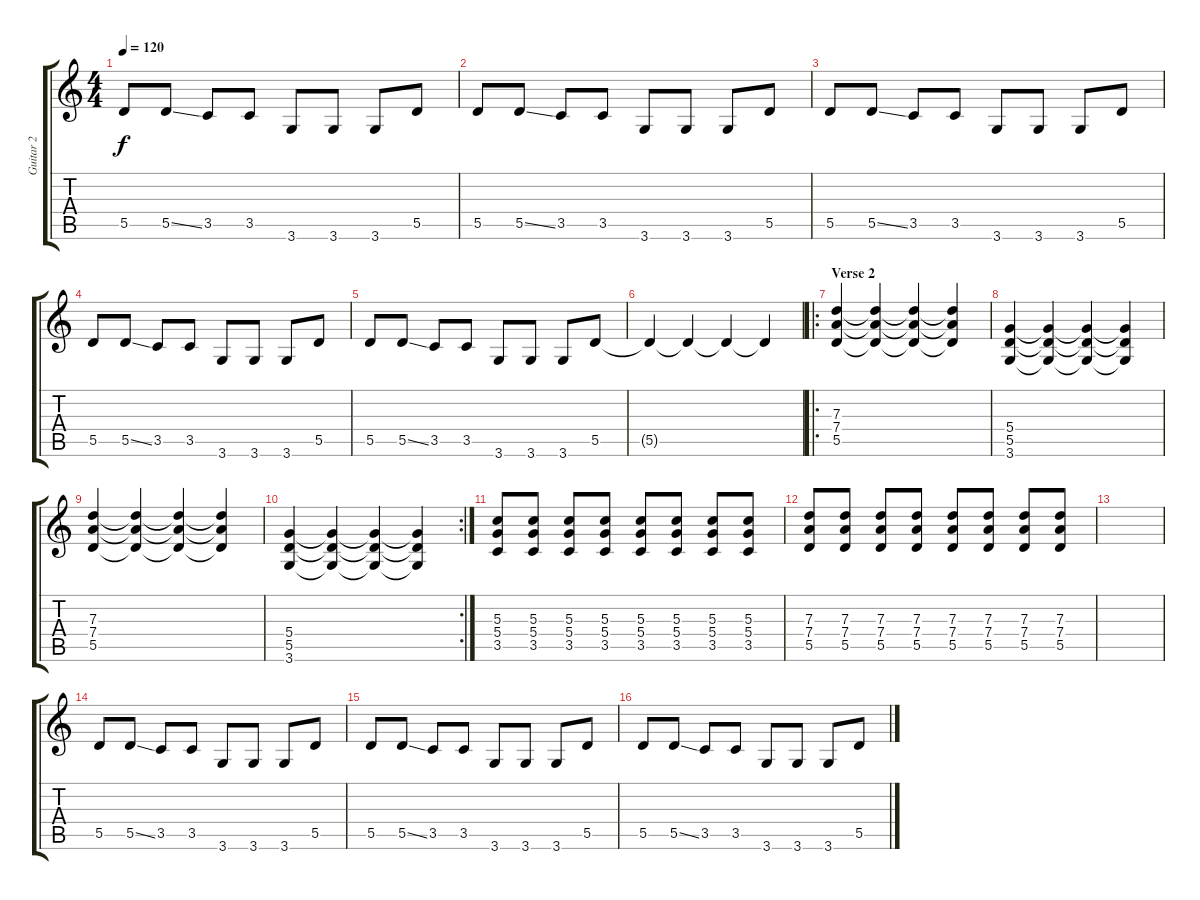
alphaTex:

\track ("Guitar 2" "Guitar 2") {instrument electricguitarmuted}
\staff {score tabs}
\tuning (E4 B3 G3 D3 A2 E2) {hide}
\ts (4 4)
\tempo 120
\clef g2
\ks c
5.5.8{dy f} 5.5{ss}.8 3.5.8 3.5.8 3.6.8 3.6.8 3.6.8 5.5.8 |
5.5.8 5.5{ss}.8 3.5.8 3.5.8 3.6.8 3.6.8 3.6.8 5.5.8 |
5.5.8 5.5{ss}.8 3.5.8 3.5.8 3.6.8 3.6.8 3.6.8 5.5.8 |
5.5.8 5.5{ss}.8 3.5.8 3.5.8 3.6.8 3.6.8 3.6.8 5.5.8 |
5.5.8 5.5{ss}.8 3.5.8 3.5.8 3.6.8 3.6.8 3.6.8 5.5.8 |
5.5{t}.4 5.5{t}.4 5.5{t}.4 5.5{t}.4 |
\ro
\section ("" "Verse 2")
(7.3 7.4 5.5).4 (7.3{t} 7.4{t} 5.5{t}).4 (7.3{t} 7.4{t} 5.5{t}).4 (7.3{t} 7.4{t} 5.5{t}).4 |
(5.4 5.5 3.6).4 (5.4{t} 5.5{t} 3.6{t}).4 (5.4{t} 5.5{t} 3.6{t}).4 (5.4{t} 5.5{t} 3.6{t}).4 |
(7.3 7.4 5.5).4 (7.3{t} 7.4{t} 5.5{t}).4 (7.3{t} 7.4{t} 5.5{t}).4 (7.3{t} 7.4{t} 5.5{t}).4 |
\rc 2
(5.4 5.5 3.6).4 (5.4{t} 5.5{t} 3.6{t}).4 (5.4{t} 5.5{t} 3.6{t}).4 (5.4{t} 5.5{t} 3.6{t}).4 |
(5.3 5.4 3.5).8{instrument distortionguitar} (5.3 5.4 3.5).8 (5.3 5.4 3.5).8 (5.3 5.4 3.5).8 (5.3 5.4 3.5).8 (5.3 5.4 3.5).8 (5.3 5.4 3.5).8 (5.3 5.4 3.5).8 |
(7.3 7.4 5.5).8 (7.3 7.4 5.5).8 (7.3 7.4 5.5).8 (7.3 7.4 5.5).8 (7.3 7.4 5.5).8 (7.3 7.4 5.5).8 (7.3 7.4 5.5).8 (7.3 7.4 5.5).8 |
|
5.5.8{instrument electricguitarmuted} 5.5{ss}.8 3.5.8 3.5.8 3.6.8 3.6.8 3.6.8 5.5.8 |
5.5.8 5.5{ss}.8 3.5.8 3.5.8 3.6.8 3.6.8 3.6.8 5.5.8 |
5.5.8 5.5{ss}.8 3.5.8 3.5.8 3.6.8 3.6.8 3.6.8 5.5.8
